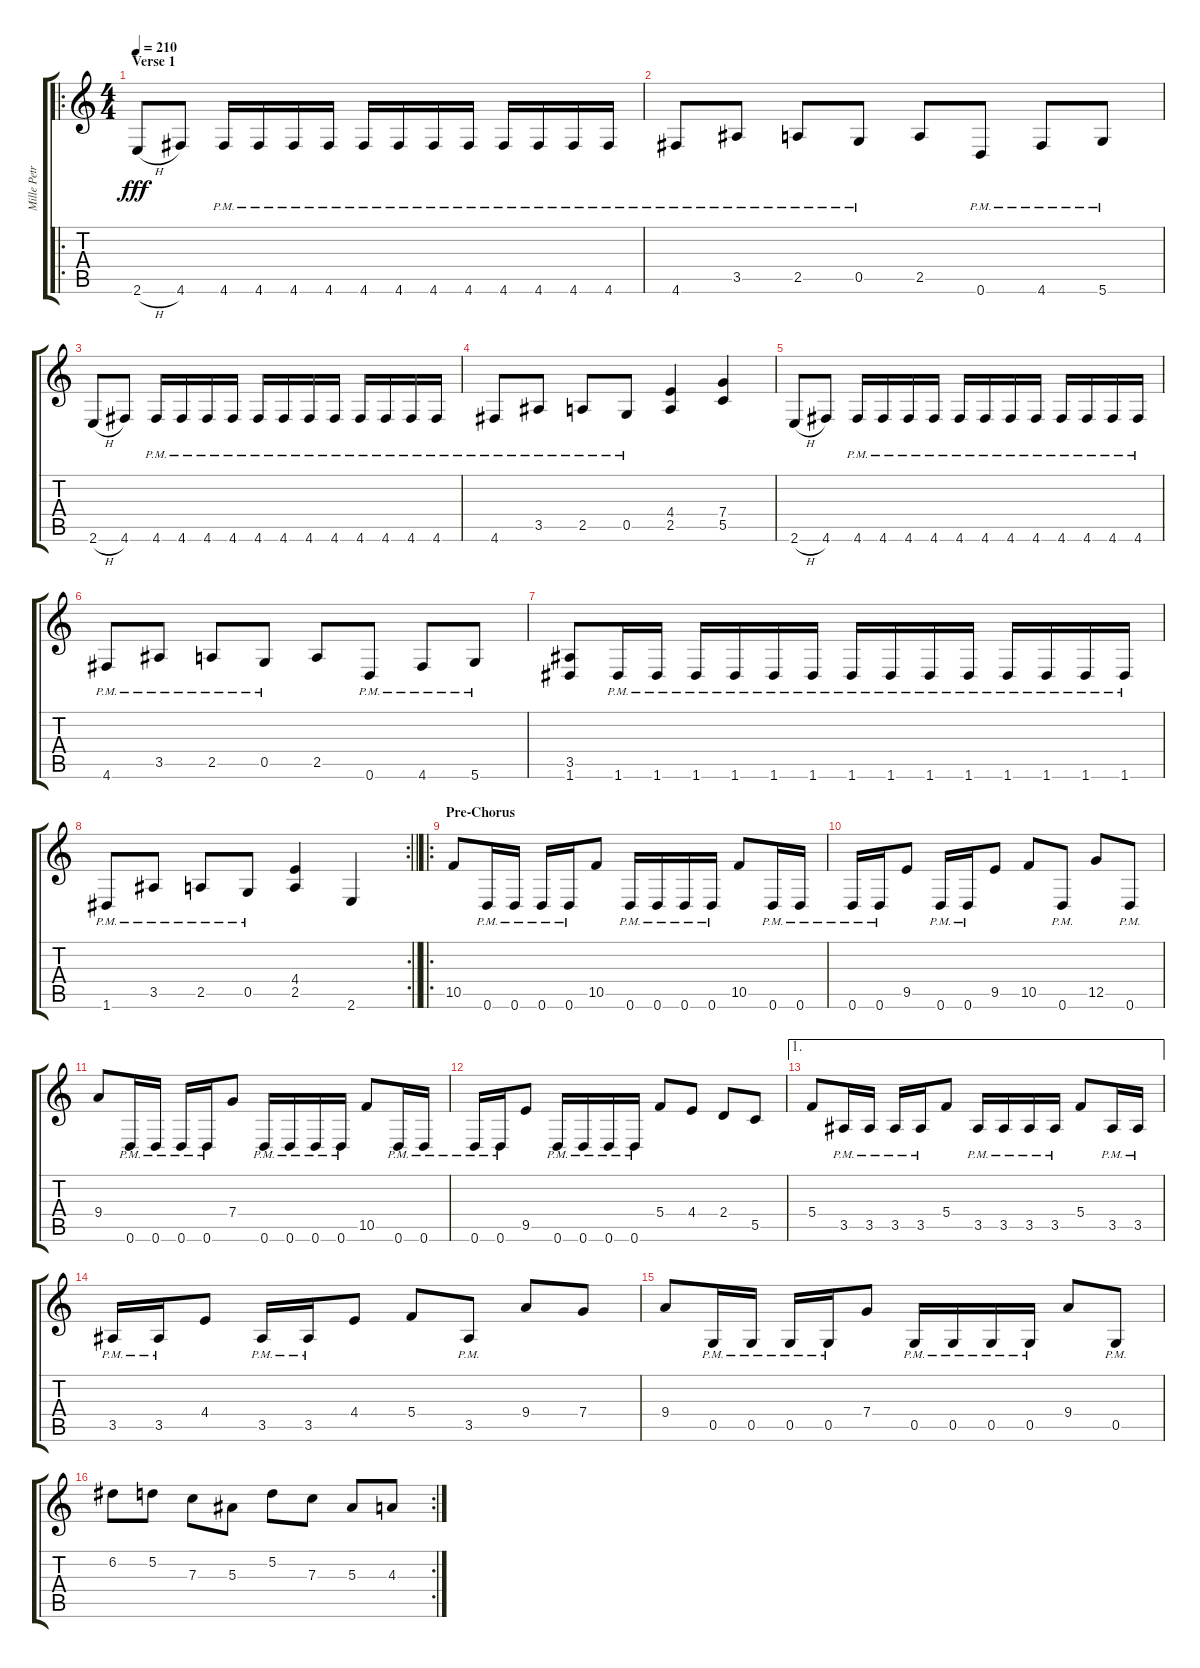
\track ("Mille Petrozza" "Mille Petr") {instrument distortionguitar}
\staff {score tabs}
\tuning (D4 A3 F3 C3 G2 D2) {hide}
\ro
\ts (4 4)
\section ("" "Verse 1")
\tempo 210
\clef g2
\ks c
2.6{h}.8{dy fff} 4.6.8 4.6{pm}.16 4.6{pm}.16 4.6{pm}.16 4.6{pm}.16 4.6{pm}.16 4.6{pm}.16 4.6{pm}.16 4.6{pm}.16 4.6{pm}.16 4.6{pm}.16 4.6{pm}.16 4.6{pm}.16 |
4.6{pm}.8 3.5{pm}.8 2.5{pm}.8 0.5{pm}.8 2.5.8 0.6{pm}.8 4.6{pm}.8 5.6{pm}.8 |
2.6{h}.8 4.6.8 4.6{pm}.16 4.6{pm}.16 4.6{pm}.16 4.6{pm}.16 4.6{pm}.16 4.6{pm}.16 4.6{pm}.16 4.6{pm}.16 4.6{pm}.16 4.6{pm}.16 4.6{pm}.16 4.6{pm}.16 |
4.6{pm}.8 3.5{pm}.8 2.5{pm}.8 0.5{pm}.8 (4.4 2.5).4 (7.4 5.5).4 |
2.6{h}.8 4.6.8 4.6{pm}.16 4.6{pm}.16 4.6{pm}.16 4.6{pm}.16 4.6{pm}.16 4.6{pm}.16 4.6{pm}.16 4.6{pm}.16 4.6{pm}.16 4.6{pm}.16 4.6{pm}.16 4.6{pm}.16 |
4.6{pm}.8 3.5{pm}.8 2.5{pm}.8 0.5{pm}.8 2.5.8 0.6{pm}.8 4.6{pm}.8 5.6{pm}.8 |
(3.5 1.6).8 1.6{pm}.16 1.6{pm}.16 1.6{pm}.16 1.6{pm}.16 1.6{pm}.16 1.6{pm}.16 1.6{pm}.16 1.6{pm}.16 1.6{pm}.16 1.6{pm}.16 1.6{pm}.16 1.6{pm}.16 1.6{pm}.16 1.6{pm}.16 |
\rc 2
\barLineRight lightlight
1.6{pm}.8 3.5{pm}.8 2.5{pm}.8 0.5{pm}.8 (4.4 2.5).4 2.6.4 |
\ro
\section ("" "Pre-Chorus")
10.5.8 0.6{pm}.16 0.6{pm}.16 0.6{pm}.16 0.6{pm}.16 10.5.8 0.6{pm}.16 0.6{pm}.16 0.6{pm}.16 0.6{pm}.16 10.5.8 0.6{pm}.16 0.6{pm}.16 |
0.6{pm}.16 0.6{pm}.16 9.5.8 0.6{pm}.16 0.6{pm}.16 9.5.8 10.5.8 0.6{pm}.8 12.5.8 0.6{pm}.8 |
9.4.8 0.6{pm}.16 0.6{pm}.16 0.6{pm}.16 0.6{pm}.16 7.4.8 0.6{pm}.16 0.6{pm}.16 0.6{pm}.16 0.6{pm}.16 10.5.8 0.6{pm}.16 0.6{pm}.16 |
0.6{pm}.16 0.6{pm}.16 9.5.8 0.6{pm}.16 0.6{pm}.16 0.6{pm}.16 0.6{pm}.16 5.4.8 4.4.8 2.4.8 5.5.8 |
\ae 1
5.4.8 3.5{pm}.16 3.5{pm}.16 3.5{pm}.16 3.5{pm}.16 5.4.8 3.5{pm}.16 3.5{pm}.16 3.5{pm}.16 3.5{pm}.16 5.4.8 3.5{pm}.16 3.5{pm}.16 |
3.5{pm}.16 3.5{pm}.16 4.4.8 3.5{pm}.16 3.5{pm}.16 4.4.8 5.4.8 3.5{pm}.8 9.4.8 7.4.8 |
9.4.8 0.5{pm}.16 0.5{pm}.16 0.5{pm}.16 0.5{pm}.16 7.4.8 0.5{pm}.16 0.5{pm}.16 0.5{pm}.16 0.5{pm}.16 9.4.8 0.5{pm}.8 |
\rc 2
6.2.8 5.2.8 7.3.8 5.3.8 5.2.8 7.3.8 5.3.8 4.3.8
